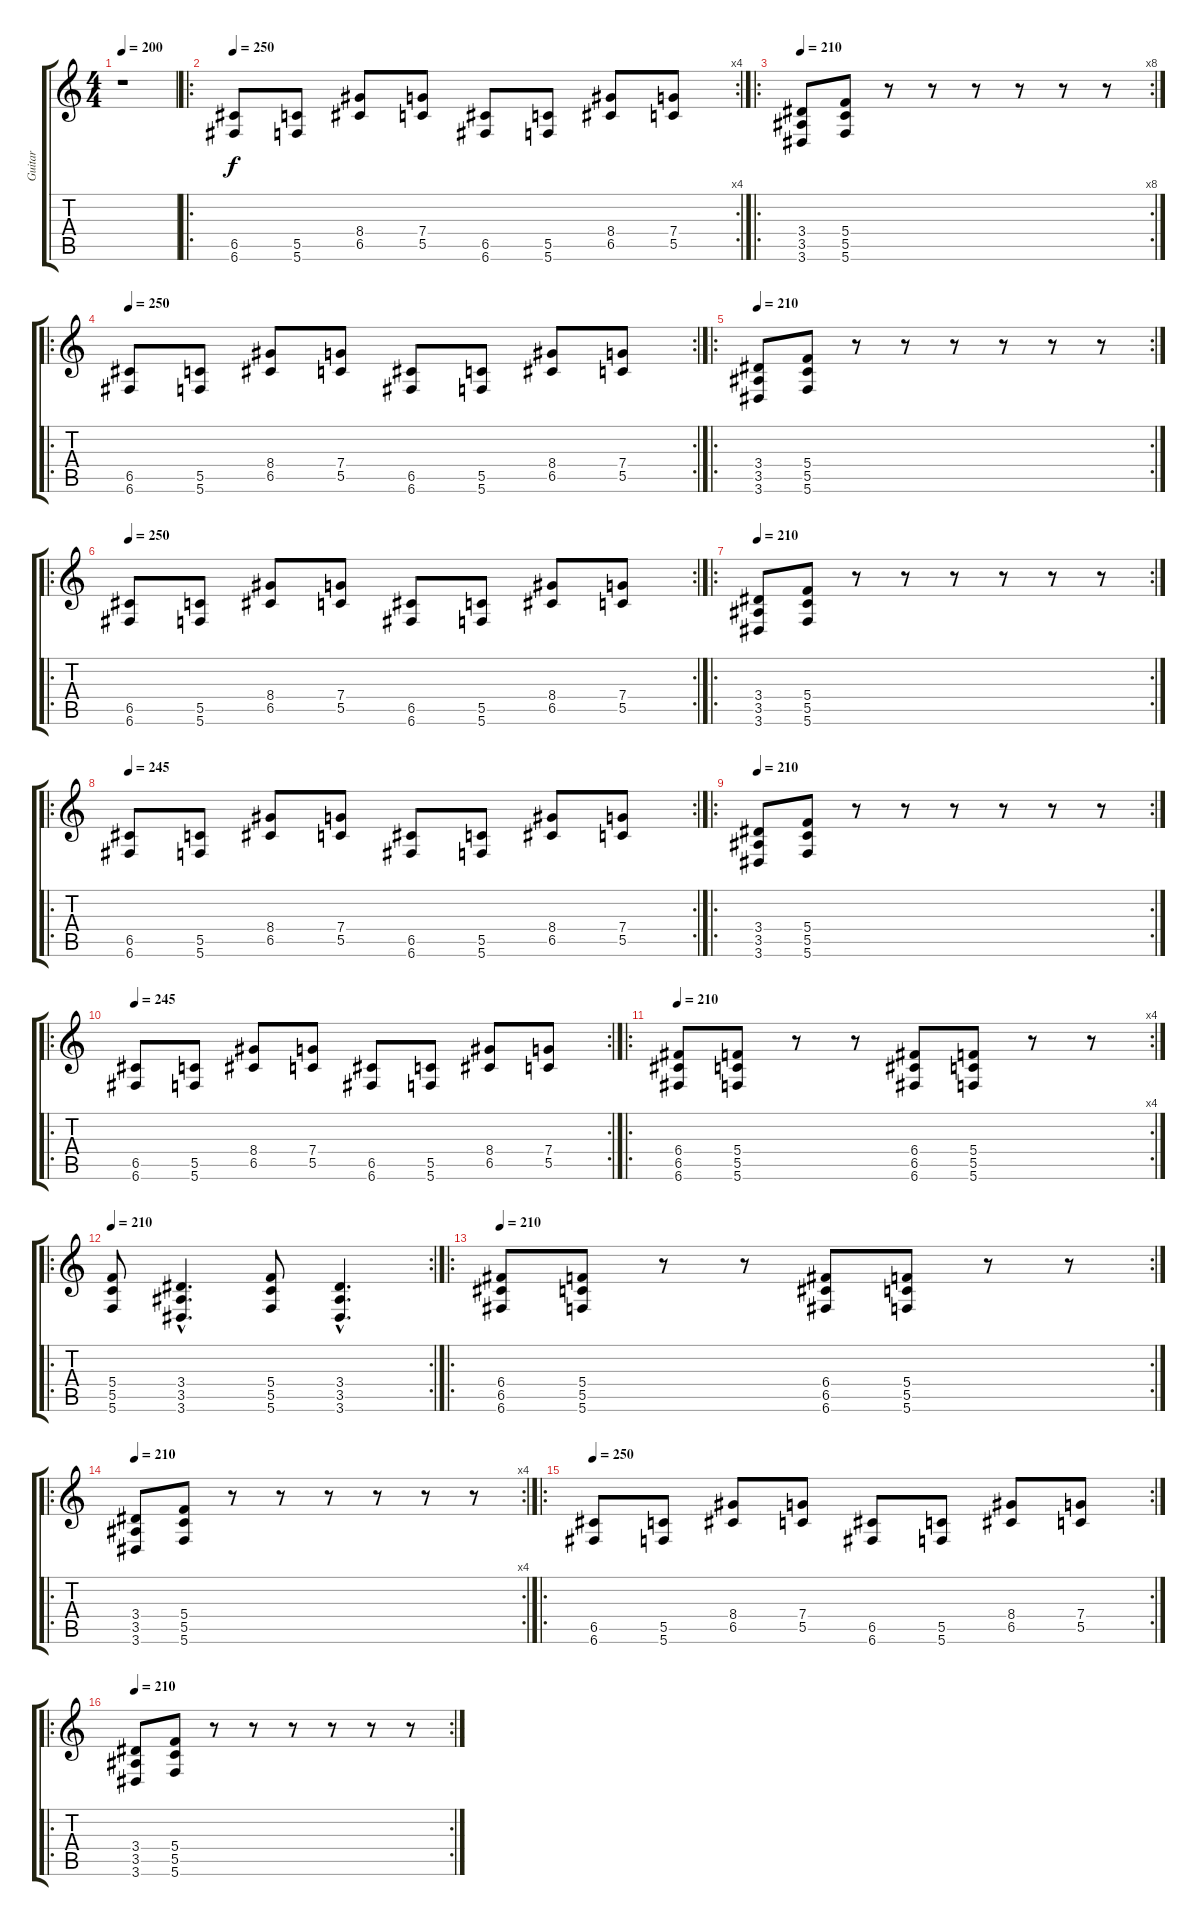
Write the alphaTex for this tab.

\track ("Guitar" "Guitar") {instrument distortionguitar}
\staff {score tabs}
\tuning (D4 A3 F3 C3 G2 C2) {hide}
\ts (4 4)
\tempo 200
\clef g2
\ks c
r.1{dy f instrument distortionguitar} |
\ro
\rc 4
\tempo 250
(6.5 6.6).8 (5.5 5.6).8 (8.4 6.5).8 (7.4 5.5).8 (6.5 6.6).8 (5.5 5.6).8 (8.4 6.5).8 (7.4 5.5).8 |
\ro
\rc 8
\tempo 210
(3.4 3.5 3.6).8 (5.4 5.5 5.6).8 r.8 r.8 r.8 r.8 r.8 r.8 |
\ro
\rc 2
\tempo 250
(6.5 6.6).8 (5.5 5.6).8 (8.4 6.5).8 (7.4 5.5).8 (6.5 6.6).8 (5.5 5.6).8 (8.4 6.5).8 (7.4 5.5).8 |
\ro
\rc 2
\tempo 210
(3.4 3.5 3.6).8 (5.4 5.5 5.6).8 r.8 r.8 r.8 r.8 r.8 r.8 |
\ro
\rc 2
\tempo 250
(6.5 6.6).8 (5.5 5.6).8 (8.4 6.5).8 (7.4 5.5).8 (6.5 6.6).8 (5.5 5.6).8 (8.4 6.5).8 (7.4 5.5).8 |
\ro
\rc 2
\tempo 210
(3.4 3.5 3.6).8 (5.4 5.5 5.6).8 r.8 r.8 r.8 r.8 r.8 r.8 |
\ro
\rc 2
\tempo 245
(6.5 6.6).8 (5.5 5.6).8 (8.4 6.5).8 (7.4 5.5).8 (6.5 6.6).8 (5.5 5.6).8 (8.4 6.5).8 (7.4 5.5).8 |
\ro
\rc 2
\tempo 210
(3.4 3.5 3.6).8 (5.4 5.5 5.6).8 r.8 r.8 r.8 r.8 r.8 r.8 |
\ro
\rc 2
\tempo 245
(6.5 6.6).8 (5.5 5.6).8 (8.4 6.5).8 (7.4 5.5).8 (6.5 6.6).8 (5.5 5.6).8 (8.4 6.5).8 (7.4 5.5).8 |
\ro
\rc 4
\tempo 210
(6.4 6.5 6.6).8 (5.4 5.5 5.6).8 r.8 r.8 (6.4 6.5 6.6).8 (5.4 5.5 5.6).8 r.8 r.8 |
\ro
\rc 2
\tempo 210
(5.4 5.5 5.6).8 (3.4{hac} 3.5{hac} 3.6{hac}).4{d} (5.4 5.5 5.6).8 (3.4{hac} 3.5{hac} 3.6{hac}).4{d} |
\ro
\rc 2
\tempo 210
(6.4 6.5 6.6).8 (5.4 5.5 5.6).8 r.8 r.8 (6.4 6.5 6.6).8 (5.4 5.5 5.6).8 r.8 r.8 |
\ro
\rc 4
\tempo 210
(3.4 3.5 3.6).8 (5.4 5.5 5.6).8 r.8 r.8 r.8 r.8 r.8 r.8 |
\ro
\rc 2
\tempo 250
(6.5 6.6).8 (5.5 5.6).8 (8.4 6.5).8 (7.4 5.5).8 (6.5 6.6).8 (5.5 5.6).8 (8.4 6.5).8 (7.4 5.5).8 |
\ro
\rc 2
\tempo 210
(3.4 3.5 3.6).8 (5.4 5.5 5.6).8 r.8 r.8 r.8 r.8 r.8 r.8
